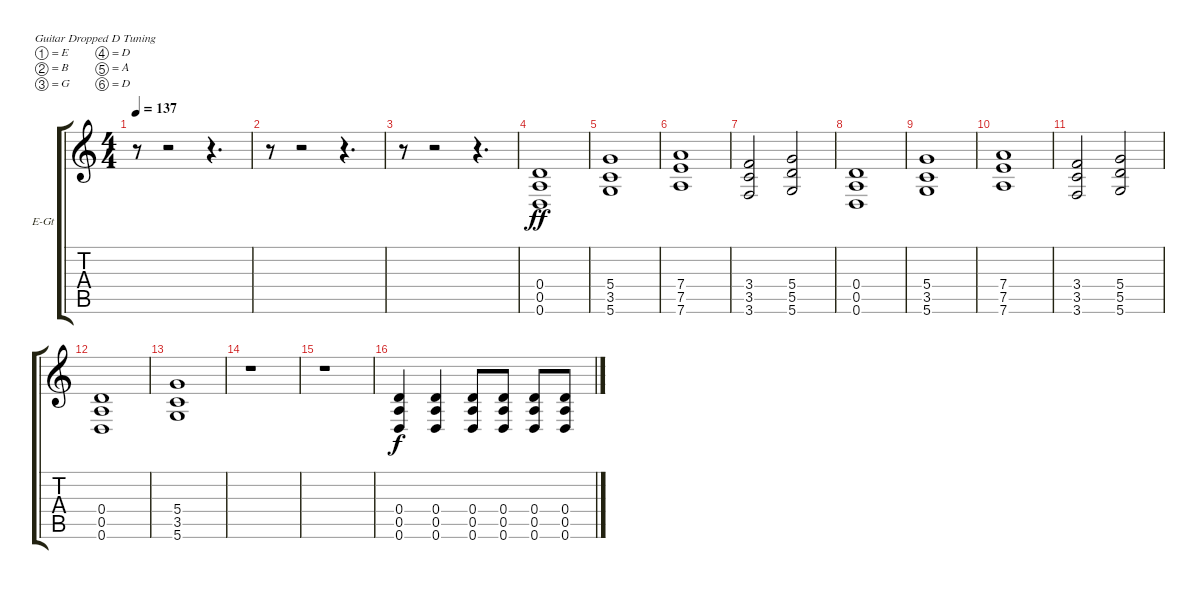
\bracketExtendMode groupsimilarinstruments
\firstSystemTrackNameOrientation horizontal
\otherSystemsTrackNameOrientation horizontal
\track ("Overdriven-guitar (Richard)" "E-Gt") {instrument overdrivenguitar}
\staff {score tabs}
\tuning (E4 B3 G3 D3 A2 D2)
\ts (4 4)
\tempo 137
\clef g2
\ks c
r.8{dy ff} r.2 r.4{d} |
r.8 r.2 r.4{d} |
r.8 r.2 r.4{d} |
(0.4 0.5 0.6).1 |
(3.5 5.6 5.4).1 |
(7.4 7.5 7.6).1 |
(3.4 3.5 3.6).2 (5.4 5.6 5.5).2 |
(0.4 0.5 0.6).1 |
(3.5 5.6 5.4).1 |
(7.4 7.5 7.6).1 |
(3.4 3.5 3.6).2 (5.4 5.6 5.5).2 |
(0.4 0.5 0.6).1 |
(3.5 5.6 5.4).1 |
r.1 |
r.1 |
(0.4 0.5 0.6).4{dy f} (0.4 0.5 0.6).4 (0.4 0.5 0.6).8 (0.4 0.5 0.6).8 (0.4 0.5 0.6).8 (0.4 0.5 0.6).8
